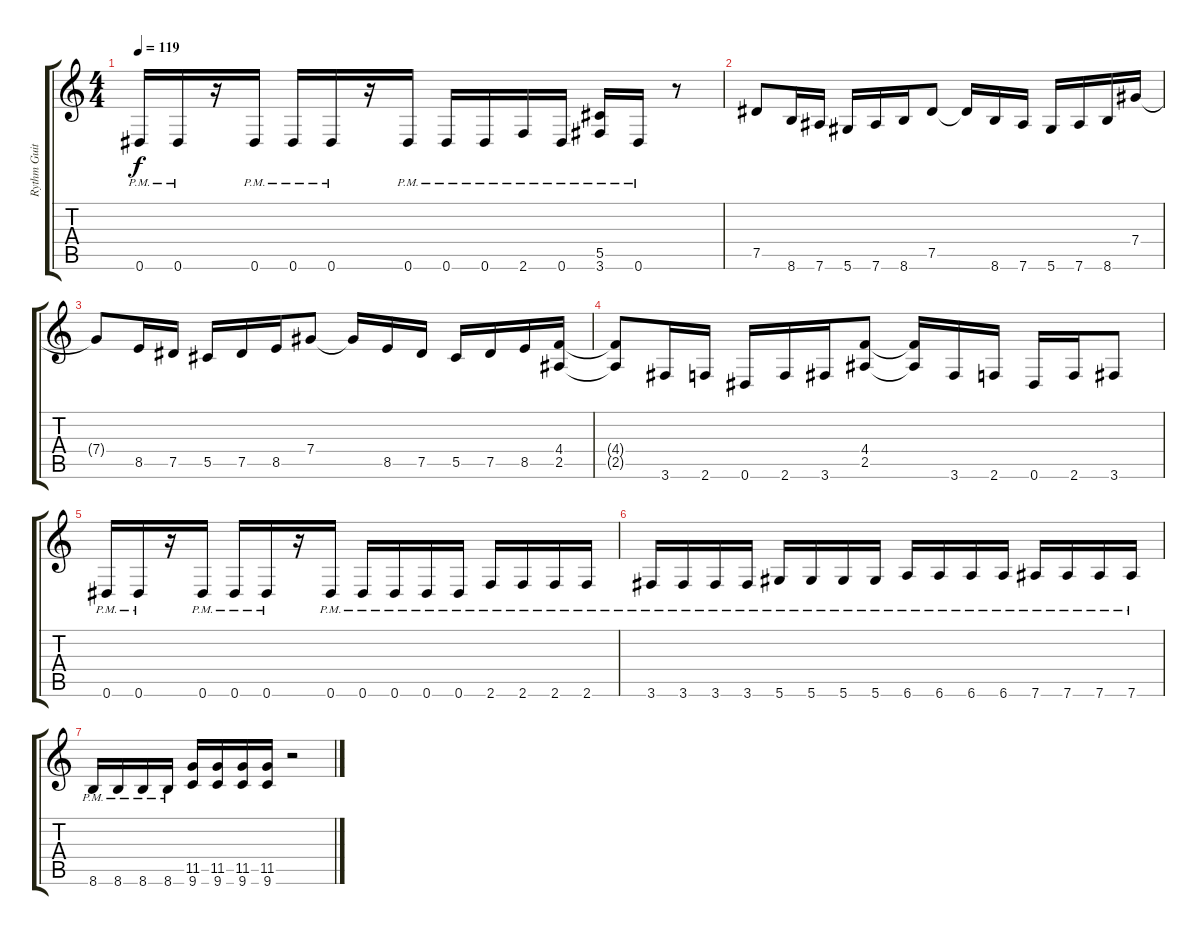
\track ("Rythm Guitar" "Rythm Guit") {instrument distortionguitar}
\staff {score tabs}
\tuning (Eb4 Bb3 Gb3 Db3 Ab2 Eb2) {hide}
\ts (4 4)
\tempo 119
\clef g2
\ks c
0.6{pm}.16{dy f} 0.6{pm}.16 r.16 0.6{pm}.16 0.6{pm}.16 0.6{pm}.16 r.16 0.6{pm}.16 0.6{pm}.16 0.6{pm}.16 2.6{pm}.16 0.6{pm}.16 (5.5 3.6{pm}).16 0.6{pm}.16 r.8 |
7.5.8 8.6.16 7.6.16 5.6.16 7.6.16 8.6.16 7.5.8 7.5{t}.16 8.6.16 7.6.16 5.6.16 7.6.16 8.6.16 7.4.16 |
7.4{t}.8 8.5.16 7.5.16 5.5.16 7.5.16 8.5.16 7.4.8 7.4{t}.16 8.5.16 7.5.16 5.5.16 7.5.16 8.5.16 (4.4 2.5).16 |
(4.4{t} 2.5{t}).8 3.6.16 2.6.16 0.6.16 2.6.16 3.6.16 (4.4 2.5).8 (4.4{t} 2.5{t}).16 3.6.16 2.6.16 0.6.16 2.6.16 3.6.8 |
0.6{pm}.16 0.6{pm}.16 r.16 0.6{pm}.16 0.6{pm}.16 0.6{pm}.16 r.16 0.6{pm}.16 0.6{pm}.16 0.6{pm}.16 0.6{pm}.16 0.6{pm}.16 2.6{pm}.16 2.6{pm}.16 2.6{pm}.16 2.6{pm}.16 |
3.6{pm}.16 3.6{pm}.16 3.6{pm}.16 3.6{pm}.16 5.6{pm}.16 5.6{pm}.16 5.6{pm}.16 5.6{pm}.16 6.6{pm}.16 6.6{pm}.16 6.6{pm}.16 6.6{pm}.16 7.6{pm}.16 7.6{pm}.16 7.6{pm}.16 7.6{pm}.16 |
8.6{pm}.16 8.6{pm}.16 8.6{pm}.16 8.6{pm}.16 (11.5 9.6).16 (11.5 9.6).16 (11.5 9.6).16 (11.5 9.6).16 r.2
